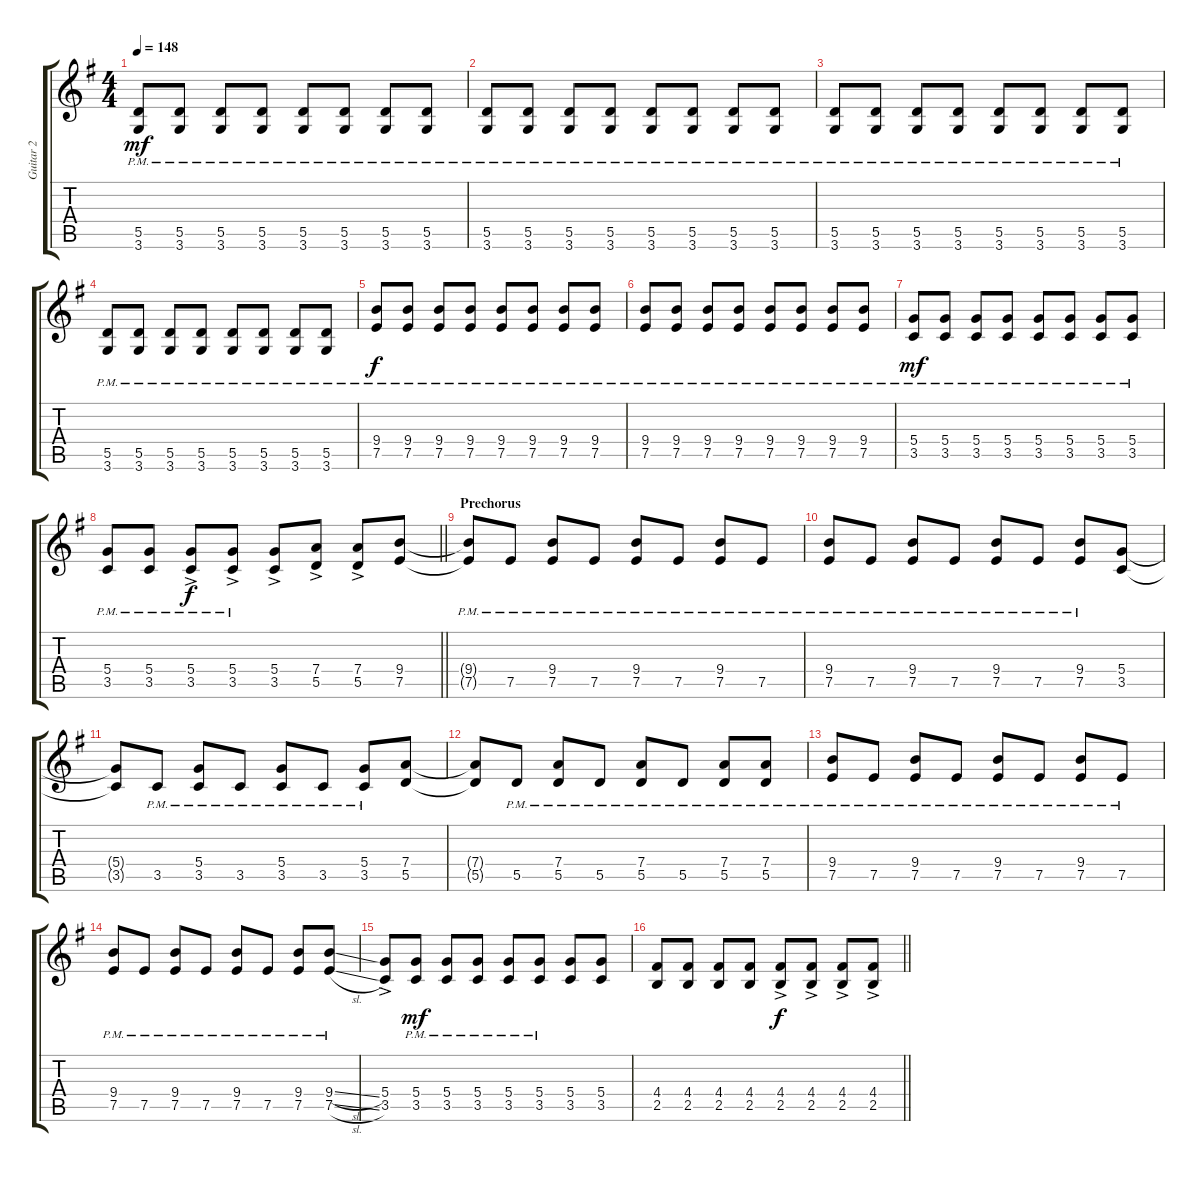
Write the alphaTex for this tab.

\track ("Guitar 2" "Guitar 2") {instrument electricguitarmuted}
\staff {score tabs}
\tuning (E4 B3 G3 D3 A2 E2) {hide}
\ts (4 4)
\tempo 148
\clef g2
\ks g
(5.5 3.6{pm}).8{dy mf} (5.5 3.6{pm}).8 (5.5 3.6{pm}).8 (5.5 3.6{pm}).8 (5.5 3.6{pm}).8 (5.5 3.6{pm}).8 (5.5 3.6{pm}).8 (5.5 3.6{pm}).8 |
(5.5 3.6{pm}).8 (5.5 3.6{pm}).8 (5.5 3.6{pm}).8 (5.5 3.6{pm}).8 (5.5 3.6{pm}).8 (5.5 3.6{pm}).8 (5.5 3.6{pm}).8 (5.5 3.6{pm}).8 |
(5.5 3.6{pm}).8 (5.5 3.6{pm}).8 (5.5 3.6{pm}).8 (5.5 3.6{pm}).8 (5.5 3.6{pm}).8 (5.5 3.6{pm}).8 (5.5 3.6{pm}).8 (5.5 3.6{pm}).8 |
(5.5 3.6{pm}).8 (5.5 3.6{pm}).8 (5.5 3.6{pm}).8 (5.5 3.6{pm}).8 (5.5 3.6{pm}).8 (5.5 3.6{pm}).8 (5.5 3.6{pm}).8 (5.5 3.6{pm}).8 |
(9.4{pm} 7.5{pm}).8{dy f} (9.4{pm} 7.5{pm}).8 (9.4{pm} 7.5{pm}).8 (9.4{pm} 7.5{pm}).8 (9.4{pm} 7.5{pm}).8 (9.4{pm} 7.5{pm}).8 (9.4{pm} 7.5{pm}).8 (9.4{pm} 7.5{pm}).8 |
(9.4{pm} 7.5{pm}).8 (9.4{pm} 7.5{pm}).8 (9.4{pm} 7.5{pm}).8 (9.4{pm} 7.5{pm}).8 (9.4{pm} 7.5{pm}).8 (9.4{pm} 7.5{pm}).8 (9.4{pm} 7.5{pm}).8 (9.4{pm} 7.5{pm}).8 |
(5.4 3.5{pm}).8{dy mf} (5.4 3.5{pm}).8 (5.4 3.5{pm}).8 (5.4 3.5{pm}).8 (5.4 3.5{pm}).8 (5.4 3.5{pm}).8 (5.4 3.5{pm}).8 (5.4 3.5{pm}).8 |
\barLineRight lightlight
(5.4 3.5{pm}).8 (5.4 3.5{pm}).8 (5.4{ac pm} 3.5{ac pm}).8{dy f} (5.4{ac pm} 3.5{ac pm}).8 (5.4{ac} 3.5{ac}).8 (7.4{ac} 5.5{ac}).8 (7.4{ac} 5.5{ac}).8 (9.4 7.5).8 |
\section ("" "Prechorus")
(9.4{pm t} 7.5{pm t}).8 7.5{pm}.8 (9.4 7.5{pm}).8 7.5{pm}.8 (9.4 7.5{pm}).8 7.5{pm}.8 (9.4 7.5{pm}).8 7.5{pm}.8 |
(9.4 7.5{pm}).8 7.5{pm}.8 (9.4 7.5{pm}).8 7.5{pm}.8 (9.4 7.5{pm}).8 7.5{pm}.8 (9.4 7.5{pm}).8 (5.4 3.5).8 |
(5.4{t} 3.5{t}).8 3.5{pm}.8 (5.4 3.5{pm}).8 3.5{pm}.8 (5.4 3.5{pm}).8 3.5{pm}.8 (5.4 3.5{pm}).8 (7.4 5.5).8 |
(7.4{t} 5.5{t}).8 5.5{pm}.8 (7.4 5.5{pm}).8 5.5{pm}.8 (7.4 5.5{pm}).8 5.5{pm}.8 (7.4 5.5{pm}).8 (7.4 5.5{pm}).8 |
(9.4 7.5{pm}).8 7.5{pm}.8 (9.4 7.5{pm}).8 7.5{pm}.8 (9.4 7.5{pm}).8 7.5{pm}.8 (9.4 7.5{pm}).8 7.5{pm}.8 |
(9.4 7.5{pm}).8 7.5{pm}.8 (9.4 7.5{pm}).8 7.5{pm}.8 (9.4 7.5{pm}).8 7.5{pm}.8 (9.4 7.5{pm}).8 (9.4{sl} 7.5{sl pm}).8{instrument overdrivenguitar} |
(5.4{ac} 3.5{ac}).8 (5.4{pm} 3.5{pm}).8{dy mf} (5.4{pm} 3.5{pm}).8 (5.4{pm} 3.5{pm}).8 (5.4{pm} 3.5{pm}).8 (5.4{pm} 3.5{pm}).8 (5.4 3.5).8 (5.4 3.5).8 |
\barLineRight lightlight
(4.4 2.5).8 (4.4 2.5).8 (4.4 2.5).8 (4.4 2.5).8 (4.4{ac} 2.5{ac}).8{dy f} (4.4{ac} 2.5{ac}).8 (4.4{ac} 2.5{ac}).8 (4.4{ac} 2.5{ac}).8
